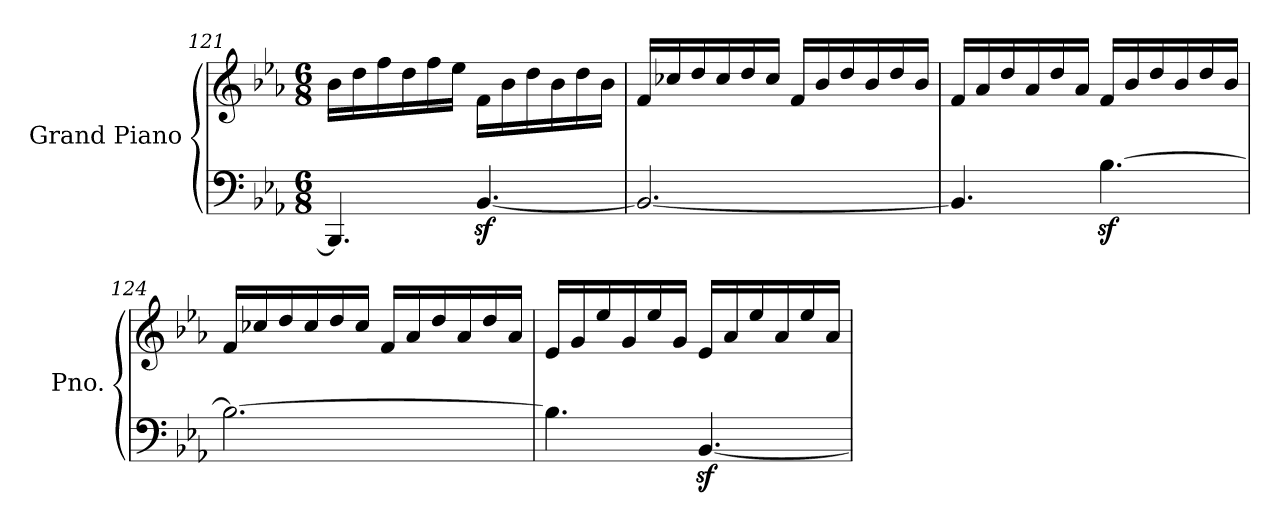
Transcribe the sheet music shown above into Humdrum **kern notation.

**kern	**kern
*part1	*part1
*staff2	*staff1
*I"Grand Piano	*
*I'Pno.	*
!!LO:LB:g=z
*clefF4	*clefG2
*k[b-e-a-]	*k[b-e-a-]
*M6/8	*M6/8
=121	=121
4.BBB-/]	16b-\LL
.	16dd\
.	16ff\
.	16dd\
.	16ff\
.	16ee-\JJ
[4.BB-z</	16f\LL
.	16b-\
.	16dd\
.	16b-\
.	16dd\
.	16b-\JJ
=122	=122
2.BB-/_	16f/LL
.	16cc-X/
.	16dd/
.	16cc-/
.	16dd/
.	16cc-/JJ
.	16f/LL
.	16b-/
.	16dd/
.	16b-/
.	16dd/
.	16b-/JJ
=123	=123
4.BB-/]	16f/LL
.	16a-/
.	16dd/
.	16a-/
.	16dd/
.	16a-/JJ
[4.B-z<\	16f/LL
.	16b-/
.	16dd/
.	16b-/
.	16dd/
.	16b-/JJ
!!LO:LB:g=z
=124	=124
2.B-\_	16f/LL
.	16cc-X/
.	16dd/
.	16cc-/
.	16dd/
.	16cc-/JJ
.	16f/LL
.	16a-/
.	16dd/
.	16a-/
.	16dd/
.	16a-/JJ
=125	=125
4.B-\]	16e-/LL
.	16g/
.	16ee-/
.	16g/
.	16ee-/
.	16g/JJ
[4.BB-z</	16e-/LL
.	16a-/
.	16ee-/
.	16a-/
.	16ee-/
.	16a-/JJ
=	=
*-	*-
